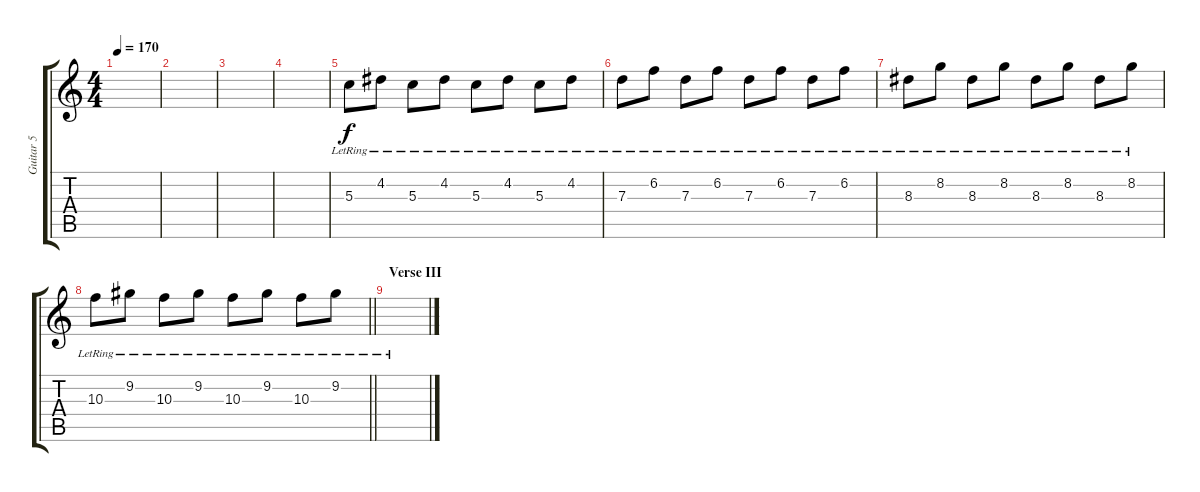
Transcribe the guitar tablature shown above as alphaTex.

\track ("Guitar 5" "Guitar 5") {instrument acousticguitarnylon}
\staff {score tabs}
\tuning (E4 B3 G3 D3 A2 E2) {hide}
\ts (4 4)
\tempo 170
\clef g2
\ks c
|
|
|
|
5.3{lr}.8 4.2{lr}.8 5.3{lr}.8 4.2{lr}.8 5.3{lr}.8 4.2{lr}.8 5.3{lr}.8 4.2{lr}.8 |
7.3{lr}.8 6.2{lr}.8 7.3{lr}.8 6.2{lr}.8 7.3{lr}.8 6.2{lr}.8 7.3{lr}.8 6.2{lr}.8 |
8.3{lr}.8 8.2{lr}.8 8.3{lr}.8 8.2{lr}.8 8.3{lr}.8 8.2{lr}.8 8.3{lr}.8 8.2{lr}.8 |
\barLineRight lightlight
10.3{lr}.8 9.2{lr}.8 10.3{lr}.8 9.2{lr}.8 10.3{lr}.8 9.2{lr}.8 10.3{lr}.8 9.2{lr}.8 |
\section ("" "Verse III")
